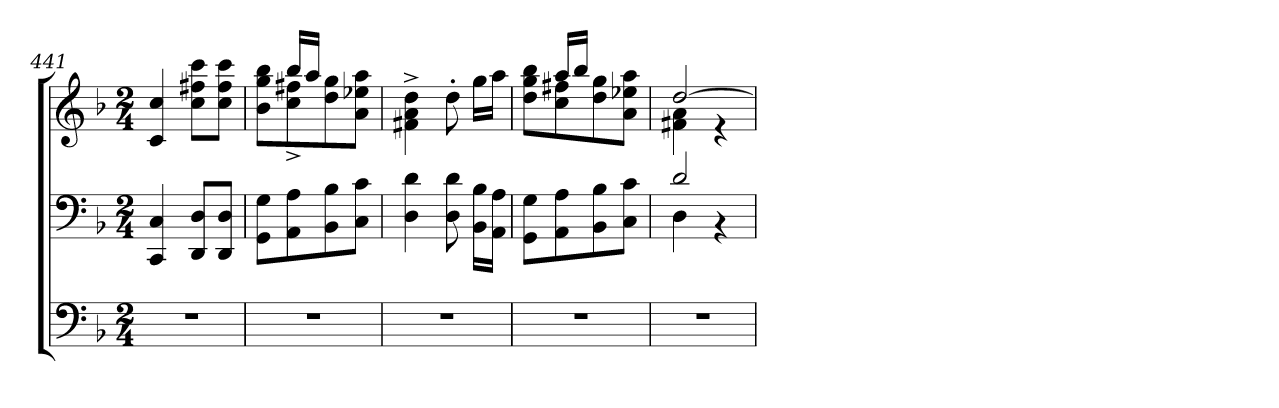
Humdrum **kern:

**kern	**kern	**kern
*part3	*part2	*part1
*staff3	*staff2	*staff1
*clefF4	*clefF4	*clefG2
*k[b-]	*k[b-]	*k[b-]
*M2/4	*M2/4	*M2/4
=441	=441	=441
2r	4C 4CC	4cc 4c
.	8D 8DDL	8ccc 8ff#X 8ccL
.	8D 8DDJ	8ccc 8ff# 8ccJ
=442	=442	=442
*	*	*^
2r	8G 8GGL	8ryy	8bb- 8gg 8b-L
.	8A 8AA	16bb-LL	8ff#X^> 8cc^>
.	.	16aaJJ	.
.	8B- 8BB-	4ryy	8gg 8dd
.	8c 8CJ	.	8aa 8ee-X 8aJ
*	*	*v	*v
=443	=443	=443
2r	4d 4D	4dd\^> 4a\^> 4f#X\^>
.	8d 8D	8dd'>
.	16B- 16BB-LL	16ggLL
.	16A 16AAJJ	16aaJJ
=444	=444	=444
*	*	*^
2r	8G 8GGL	8ryy	8bb- 8gg 8ddL
.	8A 8AA	16aaLL	8ff#X 8cc
.	.	16bb-JJ	.
.	8B- 8BB-	4ryy	8gg 8dd
.	8c 8CJ	.	8aa 8ee-X 8aJ
=445	=445	=445	=445
*	*^	*	*
2r	2d	4D	[2dd	4a 4f#X
.	.	4r	.	4r
*	*v	*v	*	*
*	*	*v	*v
=	=	=
*-	*-	*-
